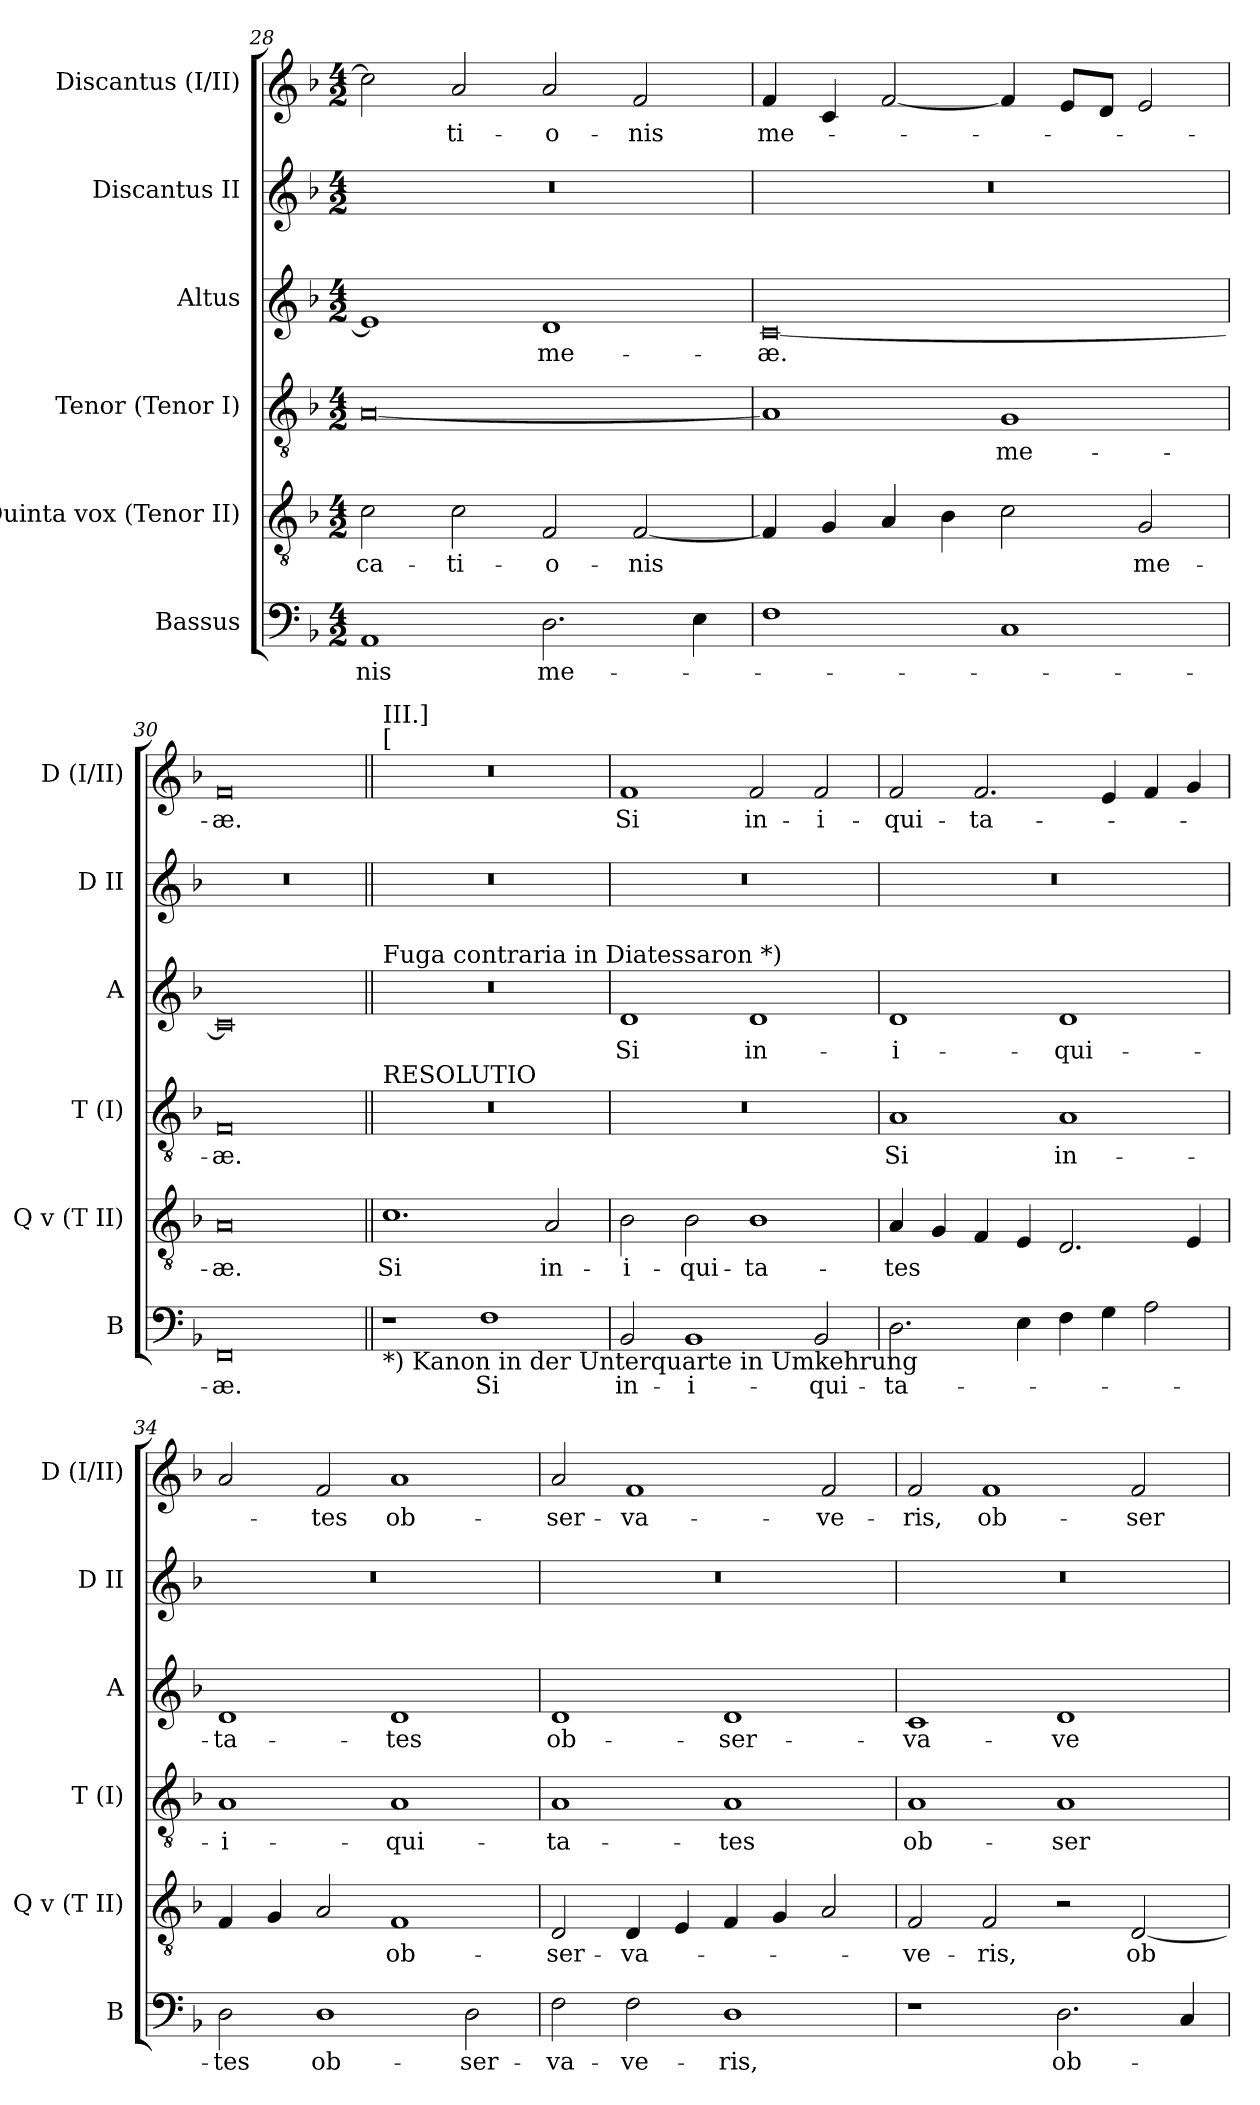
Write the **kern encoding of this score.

**kern	**text	**kern	**text	**kern	**text	**kern	**text	**kern	**kern	**text
*part6	*part6	*part5	*part5	*part4	*part4	*part3	*part3	*part2	*part1	*part1
*staff6	*staff6	*staff5	*staff5	*staff4	*staff4	*staff3	*staff3	*staff2	*staff1	*staff1
*I"Bassus	*	*I"Quinta vox (Tenor II)	*	*I"Tenor (Tenor I)	*	*I"Altus	*	*I"Discantus II	*I"Discantus (I/II)	*
*I'B	*	*I'Q v (T II)	*	*I'T (I)	*	*I'A	*	*I'D II	*I'D  (I/II)	*
*clefF4	*	*clefGv2	*	*clefGv2	*	*clefG2	*	*clefG2	*clefG2	*
*k[b-]	*	*k[b-]	*	*k[b-]	*	*k[b-]	*	*k[b-]	*k[b-]	*
*F:	*	*F:	*	*F:	*	*F:	*	*F:	*F:	*
*M4/2	*	*M4/2	*	*M4/2	*	*M4/2	*	*M4/2	*M4/2	*
=28	=28	=28	=28	=28	=28	=28	=28	=28	=28	=28
1AA	-nis	2c\	-ca-	[0A	.	1e]	.	0r	2cc\]	.
.	.	2c\	-ti-	.	.	.	.	.	2a/	-ti-
2.D\	me-	2F/	-o-	.	.	1d	me-	.	2a/	-o-
.	.	[2F/	-nis	.	.	.	.	.	2f/	-nis
4E\	.	.	.	.	.	.	.	.	.	.
=29	=29	=29	=29	=29	=29	=29	=29	=29	=29	=29
1F	.	4F/]	.	1A]	.	[0c	-æ.	0r	4f/	me-
.	.	4G/	.	.	.	.	.	.	4c/	.
.	.	4A/	.	.	.	.	.	.	[2f/	.
.	.	4B-\	.	.	.	.	.	.	.	.
1C	.	2c\	.	1G	me-	.	.	.	4f/]	.
.	.	.	.	.	.	.	.	.	8e/L	.
.	.	.	.	.	.	.	.	.	8d/J	.
.	.	2G/	me-	.	.	.	.	.	2e/	.
=30	=30	=30	=30	=30	=30	=30	=30	=30	=30	=30
0FF	-æ.	0A	-æ.	0F	-æ.	0c]	.	0r	0f	-æ.
!!LO:LB:g=z
=31||	=31||	=31||	=31||	=31||	=31||	=31||	=31||	=31||	=31||	=31||
!	!	!	!	!	!	!	!	!	!LO:TX:a:t=[	!
!	!	!	!	!	!	!	!	!	!LO:TX:a:t=III.]	!
!	!	!	!	!	!	!LO:TX:a:t=Fuga contraria in Diatessaron *)	!	!	!	!
!	!	!	!	!LO:TX:a:t=RESOLUTIO	!	!	!	!	!	!
!LO:TX:b:t=*) Kanon in der Unterquarte in Umkehrung	!	!	!	!	!	!	!	!	!	!
1r	.	1.c	Si	0r	.	0r	.	0r	0r	.
1F	Si	.	.	.	.	.	.	.	.	.
.	.	2A/	in-	.	.	.	.	.	.	.
=32	=32	=32	=32	=32	=32	=32	=32	=32	=32	=32
2BB-/	in-	2B-\	-i-	0r	.	1d	Si	0r	1f	Si
1BB-	-i-	2B-\	-qui-	.	.	.	.	.	.	.
.	.	1B-	-ta-	.	.	1d	in-	.	2f/	in-
2BB-/	-qui-	.	.	.	.	.	.	.	2f/	-i-
=33	=33	=33	=33	=33	=33	=33	=33	=33	=33	=33
2.D\	-ta-	4A/	-tes	1A	Si	1d	-i-	0r	2f/	-qui-
.	.	4G/	.	.	.	.	.	.	.	.
.	.	4F/	.	.	.	.	.	.	2.f/	-ta-
4E\	.	4E/	.	.	.	.	.	.	.	.
4F\	.	2.D/	.	1A	in-	1d	-qui-	.	.	.
4G\	.	.	.	.	.	.	.	.	4e/	.
2A\	.	.	.	.	.	.	.	.	4f/	.
.	.	4E/	.	.	.	.	.	.	4g/	.
=34	=34	=34	=34	=34	=34	=34	=34	=34	=34	=34
2D\	-tes	4F/	.	1A	-i-	1d	-ta-	0r	2a/	.
.	.	4G/	.	.	.	.	.	.	.	.
1D	ob-	2A/	.	.	.	.	.	.	2f/	-tes
.	.	1F	ob-	1A	-qui-	1d	-tes	.	1a	ob-
2D\	-ser-	.	.	.	.	.	.	.	.	.
=35	=35	=35	=35	=35	=35	=35	=35	=35	=35	=35
2F\	-va-	2D/	-ser-	1A	-ta-	1d	ob-	0r	2a/	-ser-
2F\	-ve-	4D/	-va-	.	.	.	.	.	1f	-va-
.	.	4E/	.	.	.	.	.	.	.	.
1D	-ris,	4F/	.	1A	-tes	1d	-ser-	.	.	.
.	.	4G/	.	.	.	.	.	.	.	.
.	.	2A/	.	.	.	.	.	.	2f/	-ve-
=36	=36	=36	=36	=36	=36	=36	=36	=36	=36	=36
1r	.	2F/	-ve-	1A	ob-	1c	-va-	0r	2f/	-ris,
.	.	2F/	-ris,	.	.	.	.	.	1f	ob-
2.D\	ob-	2r	.	1A	-ser-	1d	-ve-	.	.	.
.	.	[2D/	ob-	.	.	.	.	.	2f/	-ser-
4C/	.	.	.	.	.	.	.	.	.	.
=	=	=	=	=	=	=	=	=	=	=
*-	*-	*-	*-	*-	*-	*-	*-	*-	*-	*-
